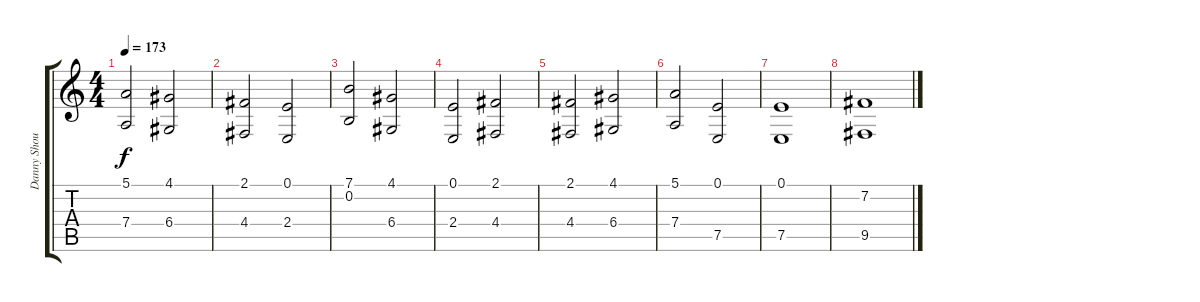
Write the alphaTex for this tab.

\track ("Danny Shouman" "Danny Shou") {instrument rockorgan}
\staff {score tabs}
\tuning (E4 B3 G3 D3 A2 E2) {hide}
\ts (4 4)
\tempo 173
\clef g2
\ks c
(5.1 7.4).2{dy f} (4.1 6.4).2 |
(2.1 4.4).2 (0.1 2.4).2 |
(7.1 0.2).2 (4.1 6.4).2 |
(0.1 2.4).2 (2.1 4.4).2 |
(2.1 4.4).2 (4.1 6.4).2 |
(5.1 7.4).2 (0.1 7.5).2 |
(0.1 7.5).1 |
(7.2 9.5).1
